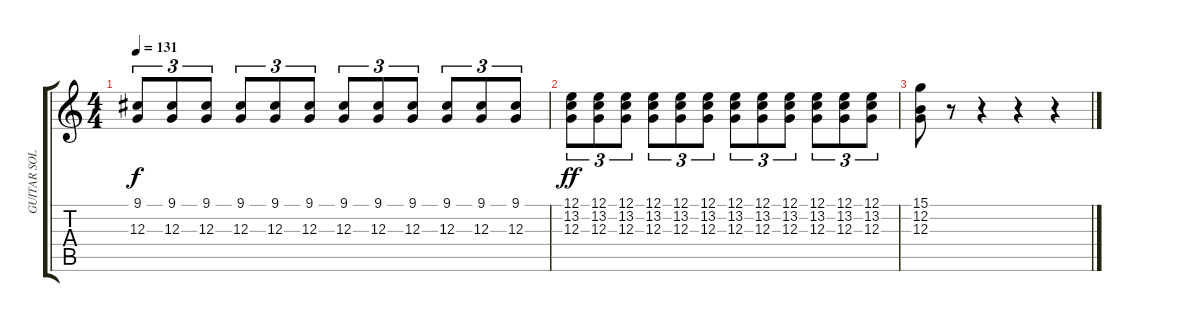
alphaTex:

\track ("GUITAR SOLO and HORNS" "GUITAR SOL") {instrument brasssection}
\staff {score tabs}
\tuning (E4 B3 G3 D3 A2 D2) {hide}
\ts (4 4)
\tempo 131
\clef g2
\ks c
(9.1 12.3).8{tu (3 2) dy f} (9.1 12.3).8{tu (3 2)} (9.1 12.3).8{tu (3 2)} (9.1 12.3).8{tu (3 2)} (9.1 12.3).8{tu (3 2)} (9.1 12.3).8{tu (3 2)} (9.1 12.3).8{tu (3 2)} (9.1 12.3).8{tu (3 2)} (9.1 12.3).8{tu (3 2)} (9.1 12.3).8{tu (3 2)} (9.1 12.3).8{tu (3 2)} (9.1 12.3).8{tu (3 2)} |
(12.1 13.2 12.3).8{tu (3 2) dy ff} (12.1 13.2 12.3).8{tu (3 2)} (12.1 13.2 12.3).8{tu (3 2)} (12.1 13.2 12.3).8{tu (3 2)} (12.1 13.2 12.3).8{tu (3 2)} (12.1 13.2 12.3).8{tu (3 2)} (12.1 13.2 12.3).8{tu (3 2)} (12.1 13.2 12.3).8{tu (3 2)} (12.1 13.2 12.3).8{tu (3 2)} (12.1 13.2 12.3).8{tu (3 2)} (12.1 13.2 12.3).8{tu (3 2)} (12.1 13.2 12.3).8{tu (3 2)} |
(15.1 12.2 12.3).8 r.8 r.4 r.4 r.4
